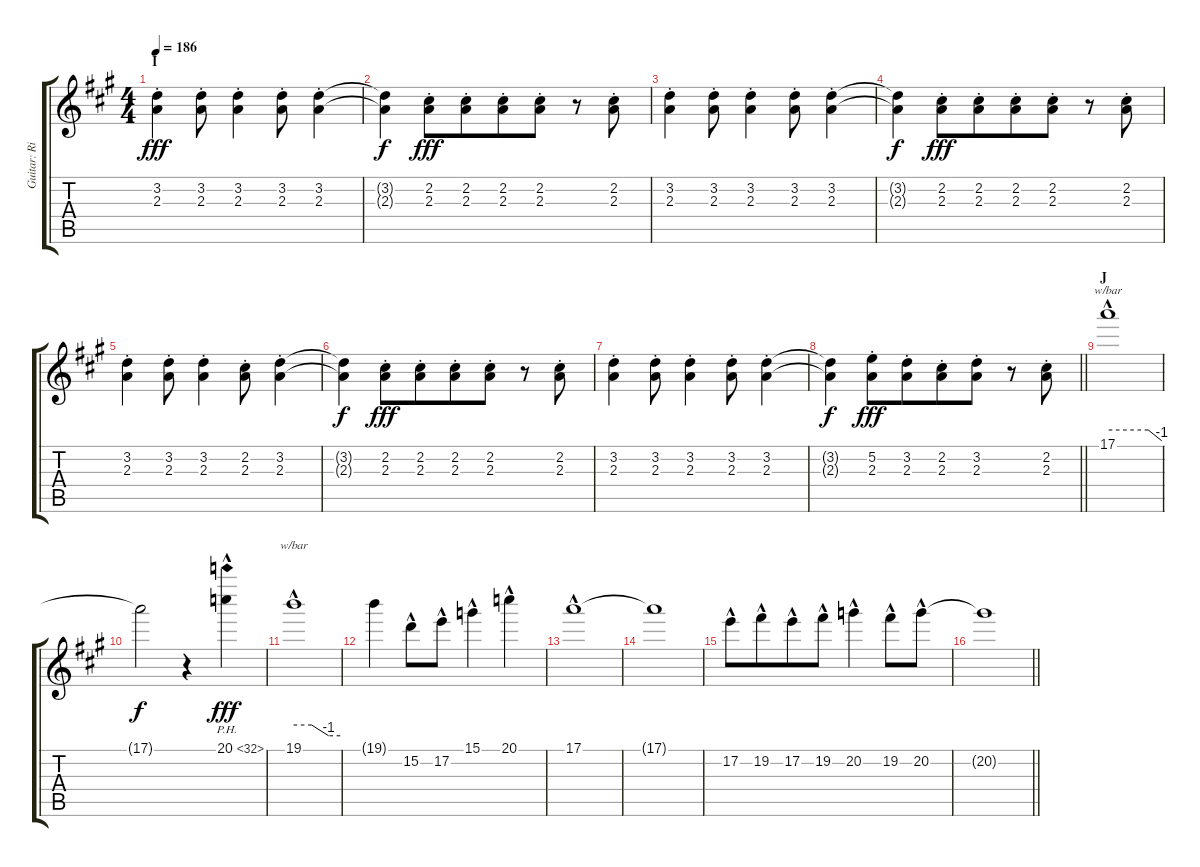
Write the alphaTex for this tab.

\track ("Guitar: Rik" "Guitar: Ri") {instrument distortionguitar}
\staff {score tabs}
\tuning (E4 B3 G3 D3 A2 E2) {hide}
\ts (4 4)
\section ("" "I")
\tempo 186
\clef g2
\ks a
(3.2{st} 2.3{st}).4{dy fff} (3.2{st} 2.3{st}).8 (3.2{st} 2.3{st}).4 (3.2{st} 2.3{st}).8 (3.2{st} 2.3{st}).4 |
(3.2{t} 2.3{t}).4{dy f} (2.2{st} 2.3{st}).8{dy fff} (2.2{st} 2.3{st}).8{beam merge} (2.2{st} 2.3{st}).8 (2.2{st} 2.3{st}).8 r.8 (2.2{st} 2.3{st}).8 |
(3.2{st} 2.3{st}).4 (3.2{st} 2.3{st}).8 (3.2{st} 2.3{st}).4 (3.2{st} 2.3{st}).8 (3.2{st} 2.3{st}).4 |
(3.2{t} 2.3{t}).4{dy f} (2.2{st} 2.3{st}).8{dy fff} (2.2{st} 2.3{st}).8{beam merge} (2.2{st} 2.3{st}).8 (2.2{st} 2.3{st}).8 r.8 (2.2{st} 2.3{st}).8 |
(3.2{st} 2.3{st}).4 (3.2{st} 2.3{st}).8 (3.2{st} 2.3{st}).4 (2.2{st} 2.3{st}).8 (3.2{st} 2.3{st}).4 |
(3.2{t} 2.3{t}).4{dy f} (2.2{st} 2.3{st}).8{dy fff} (2.2{st} 2.3{st}).8{beam merge} (2.2{st} 2.3{st}).8 (2.2{st} 2.3{st}).8 r.8 (2.2{st} 2.3{st}).8 |
(3.2{st} 2.3{st}).4 (3.2{st} 2.3{st}).8 (3.2{st} 2.3{st}).4 (3.2{st} 2.3{st}).8 (3.2{st} 2.3{st}).4 |
\barLineRight lightlight
(3.2{t} 2.3{t}).4{dy f} (5.2{st} 2.3{st}).8{dy fff} (3.2{st} 2.3{st}).8{beam merge} (2.2{st} 2.3{st}).8 (3.2{st} 2.3{st}).8 r.8 (2.2{st} 2.3{st}).8 |
\section ("" "J")
17.1{hac}.1{tbe (custom default 0 0 45 0 60 -4)} |
17.1{t}.2{dy f} r.4 20.1{ph 12 hac}.4{dy fff} |
19.1{hac}.1{tbe (custom default 0 0 23 0 45 -4 60 -4)} |
19.1{t}.4 15.2{hac}.8 17.2{hac}.8 15.1{hac}.4 20.1{hac}.4 |
17.1{hac}.1{volume 0} |
17.1{t}.1 |
17.2{hac}.8{volume 12} 19.2{hac}.8{beam merge} 17.2{hac}.8 19.2{hac}.8 20.2{hac}.4 19.2{hac}.8 20.2{hac}.8 |
\barLineRight lightlight
20.2{t}.1
